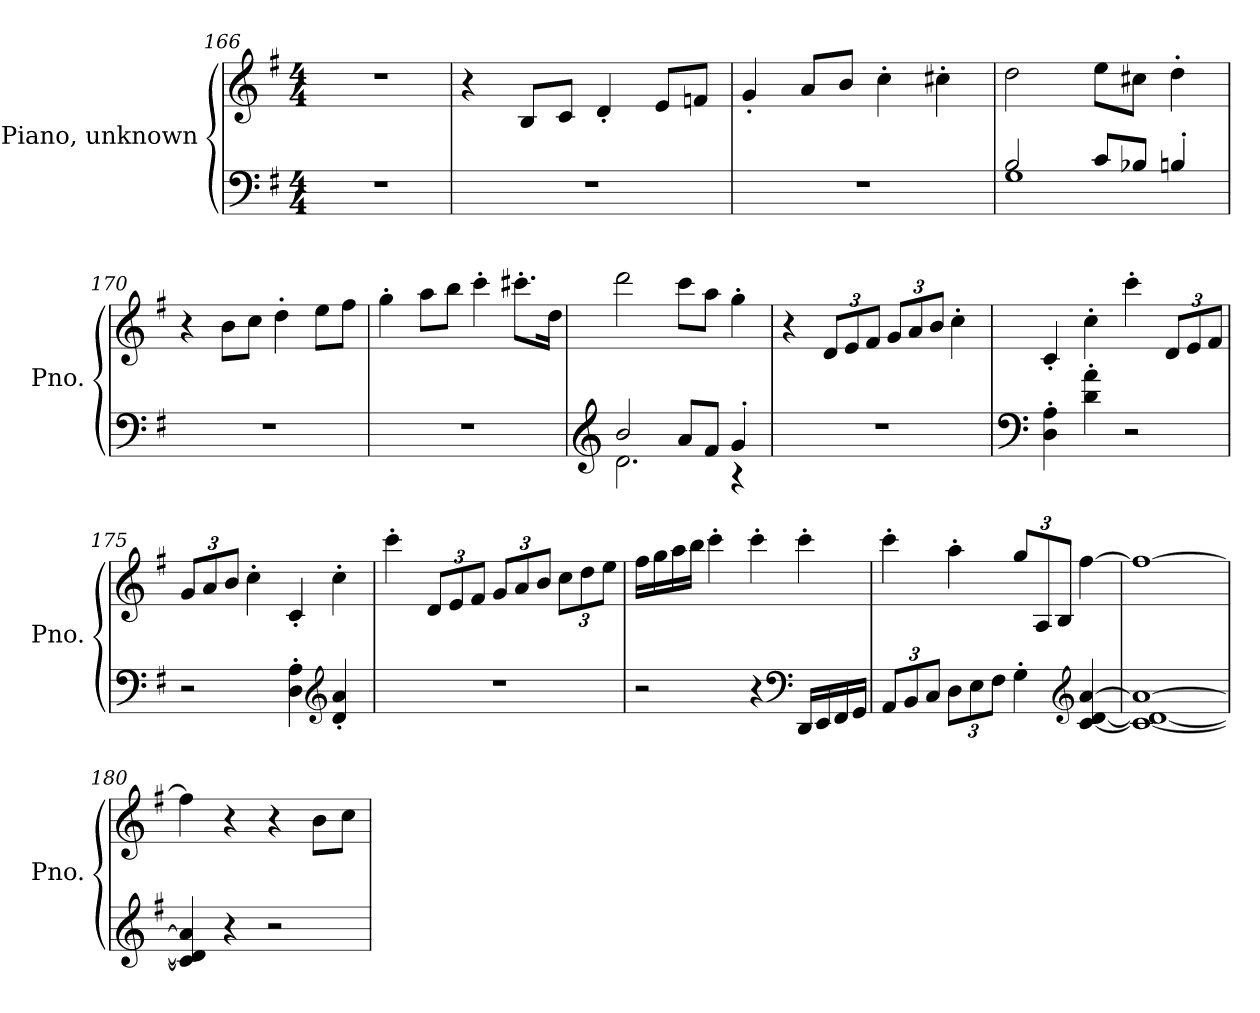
**kern	**kern
*part1	*part1
*staff2	*staff1
*I"Piano, unknown	*
*I'Pno.	*
*clefF4	*clefG2
*k[f#]	*k[f#]
*M4/4	*M4/4
=166	=166
1r	1r
=167	=167
1r	4r
.	8B/L
.	8c/J
.	4d'/
.	8e/L
.	8fn/J
=168	=168
1r	4g'/
.	8a/L
.	8b/J
.	4cc'\
.	4cc#X'\
!!LO:PB:g=z
=169	=169
*^	*
2B/	1G	2dd\
8c/L	.	8ee\L
8B-X/J	.	8cc#X\J
4Bn'/	.	4dd'\
*v	*v	*
=170	=170
1r	4r
.	8b\L
.	8cc\J
.	4dd'\
.	8ee\L
.	8ff#\J
=171	=171
1r	4gg'\
.	8aa\L
.	8bb\J
.	4ccc'\
.	8.ccc#X'\L
.	16dd\Jk
=172	=172
*clefG2	*
*^	*
2b/	2.d\	2ddd\
8a/L	.	8ccc\L
8f#/J	.	8aa\J
4g'/	4r	4gg'\
*v	*v	*
=173	=173
1r	4r
*	*Xbrackettup
.	12d/L
.	12e/
.	12f#/J
.	12g/L
.	12a/
.	12b/J
.	4cc'\
!!LO:LB:g=z
=174	=174
*clefF4	*
4D\' 4A\'	4c'/
4d\' 4a\'	4cc'\
2r	4ccc'\
.	12d/L
.	12e/
.	12f#/J
=175	=175
2r	12g/L
.	12a/
.	12b/J
.	4cc'\
4D\' 4A\'	4c'/
*clefG2	*
4d/' 4a/'	4cc'\
=176	=176
1r	4ccc'\
.	12d/L
.	12e/
.	12f#/J
.	12g/L
.	12a/
.	12b/J
.	12cc\L
.	12dd\
.	12ee\J
=177	=177
2r	16ff#\LL
.	16gg\
.	16aa\
.	16bb\JJ
.	4ccc'\
4r	4ccc'\
*clefF4	*
16DD/LL	4ccc'\
16EE/	.
16FF#/	.
16GG/JJ	.
!!LO:LB:g=z
=178	=178
*Xbrackettup	*
12AA/L	4ccc'\
12BB/	.
12C/J	.
12D\L	4aa'\
12E\	.
12F#\J	.
4G'\	12gg/L
.	12A/
.	12B/J
*clefG2	*
[4c/ [4d/ [4a/	[4ff#\
=179	=179
1c_ 1d_ 1a_	1ff#_
=180	=180
4c/] 4d/] 4a/]	4ff#\]
4r	4r
2r	4r
.	8b\L
.	8cc\J
=	=
*-	*-
